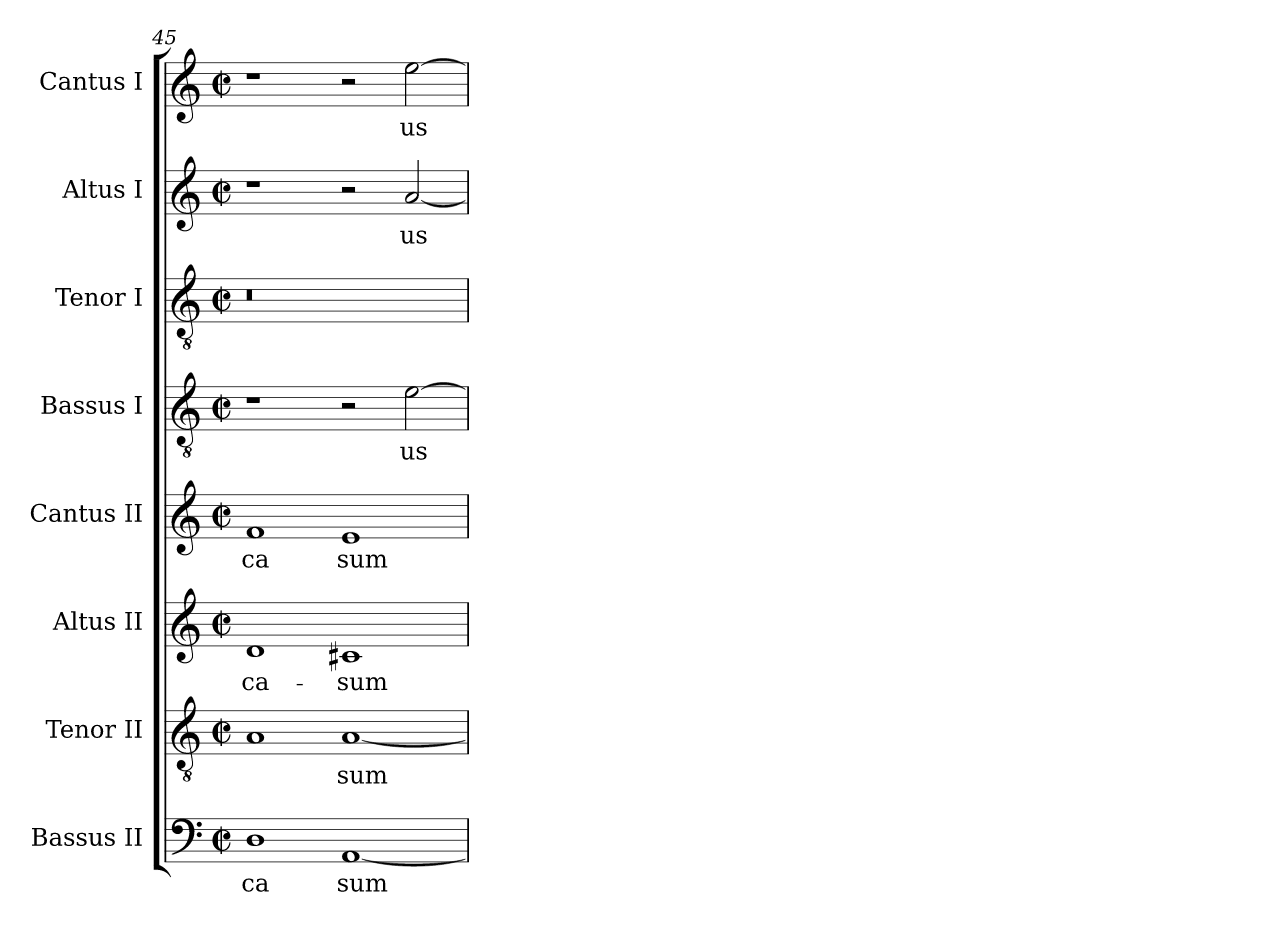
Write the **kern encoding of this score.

**kern	**text	**kern	**text	**kern	**text	**kern	**text	**kern	**text	**kern	**kern	**text	**kern	**text
*part8	*part8	*part7	*part7	*part6	*part6	*part5	*part5	*part4	*part4	*part3	*part2	*part2	*part1	*part1
*staff8	*staff8	*staff7	*staff7	*staff6	*staff6	*staff5	*staff5	*staff4	*staff4	*staff3	*staff2	*staff2	*staff1	*staff1
*I"Bassus II	*	*I"Tenor II	*	*I"Altus II	*	*I"Cantus II	*	*I"Bassus I	*	*I"Tenor I	*I"Altus I	*	*I"Cantus I	*
*clefF4	*	*clefGv2	*	*clefG2	*	*clefG2	*	*clefGv2	*	*clefGv2	*clefG2	*	*clefG2	*
*	*	*	*	*k[]	*	*	*	*	*	*	*k[]	*	*	*
*	*	*	*	*C:	*	*	*	*	*	*	*C:	*	*	*
*M2/2	*	*M2/2	*	*M2/2	*	*M2/2	*	*M2/2	*	*M2/2	*M2/2	*	*M2/2	*
*met(c|)	*	*met(c|)	*	*met(c|)	*	*met(c|)	*	*met(c|)	*	*met(c|)	*met(c|)	*	*met(c|)	*
=45	=45	=45	=45	=45	=45	=45	=45	=45	=45	=45	=45	=45	=45	=45
!	!LO:LY:b:cj	!	!	!	!LO:LY:b:cj	!	!LO:LY:b:cj	!	!	!	!	!	!	!
1D	ca	1A	.	1d	-ca-	1f	ca	1r	.	0r	1r	.	1r	.
!	!LO:LY:b	!	!LO:LY:b	!	!LO:LY:b:cj	!	!LO:LY:b:cj	!	!	!	!	!	!	!
[<1AA	sum	[<1A	sum	1c#X	-sum	1e	sum	2r	.	.	2r	.	2r	.
!	!	!	!	!	!	!	!	!	!LO:LY:b:cj	!	!	!LO:LY:b:cj	!	!LO:LY:b:cj
.	.	.	.	.	.	.	.	[>2e\	us	.	[<2a/	us	[>2ee\	us
=	=	=	=	=	=	=	=	=	=	=	=	=	=	=
*-	*-	*-	*-	*-	*-	*-	*-	*-	*-	*-	*-	*-	*-	*-
